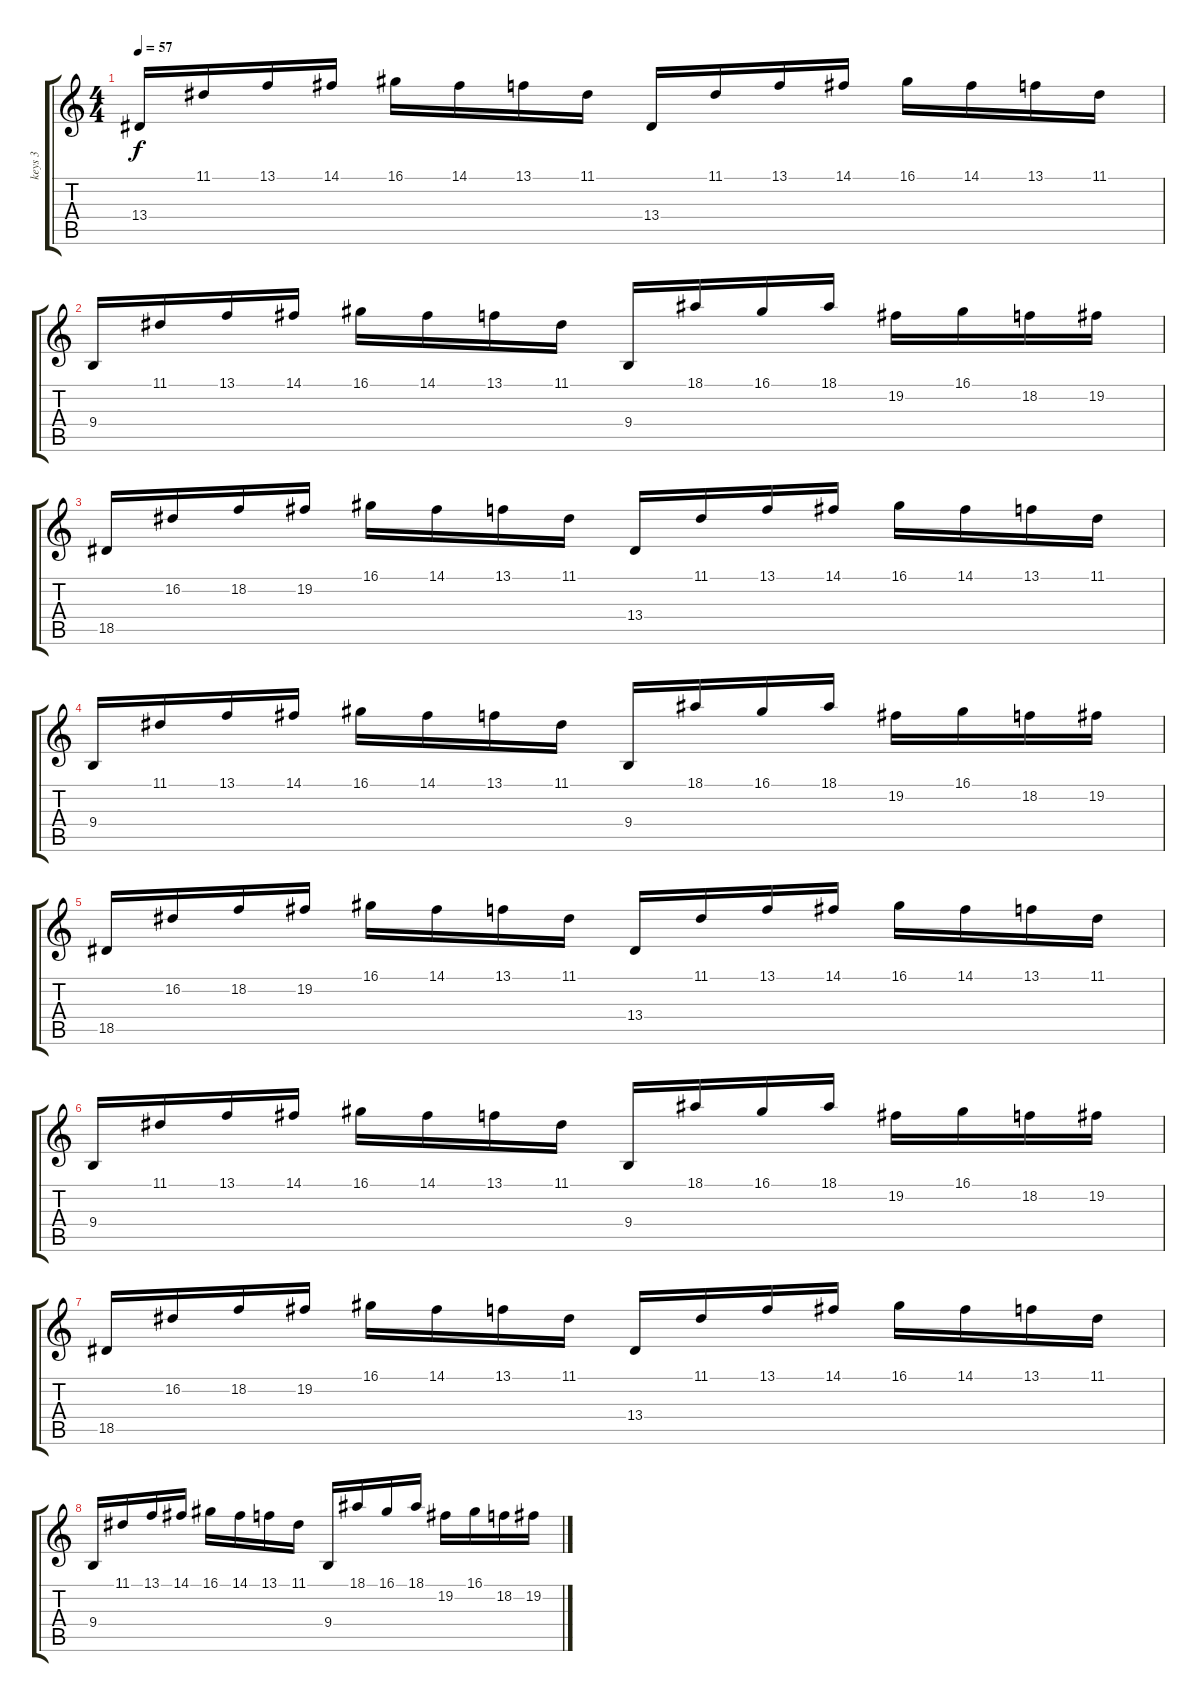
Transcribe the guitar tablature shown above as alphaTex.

\track ("keys 3" "keys 3") {instrument celesta}
\staff {score tabs}
\tuning (E4 B3 G3 D3 A2 E2) {hide}
\ts (4 4)
\tempo 57
\clef g2
\ks c
13.4.16{dy f instrument celesta} 11.1.16 13.1.16 14.1.16 16.1.16 14.1.16 13.1.16 11.1.16 13.4.16 11.1.16 13.1.16 14.1.16 16.1.16 14.1.16 13.1.16 11.1.16 |
9.4.16 11.1.16 13.1.16 14.1.16 16.1.16 14.1.16 13.1.16 11.1.16 9.4.16 18.1.16 16.1.16 18.1.16 19.2.16 16.1.16 18.2.16 19.2.16 |
18.5.16 16.2.16 18.2.16 19.2.16 16.1.16 14.1.16 13.1.16 11.1.16 13.4.16 11.1.16 13.1.16 14.1.16 16.1.16 14.1.16 13.1.16 11.1.16 |
9.4.16 11.1.16 13.1.16 14.1.16 16.1.16 14.1.16 13.1.16 11.1.16 9.4.16 18.1.16 16.1.16 18.1.16 19.2.16 16.1.16 18.2.16 19.2.16 |
18.5.16 16.2.16 18.2.16 19.2.16 16.1.16 14.1.16 13.1.16 11.1.16 13.4.16 11.1.16 13.1.16 14.1.16 16.1.16 14.1.16 13.1.16 11.1.16 |
9.4.16 11.1.16 13.1.16 14.1.16 16.1.16 14.1.16 13.1.16 11.1.16 9.4.16 18.1.16 16.1.16 18.1.16 19.2.16 16.1.16 18.2.16 19.2.16 |
18.5.16 16.2.16 18.2.16 19.2.16 16.1.16 14.1.16 13.1.16 11.1.16 13.4.16 11.1.16 13.1.16 14.1.16 16.1.16 14.1.16 13.1.16 11.1.16 |
9.4.16 11.1.16 13.1.16 14.1.16 16.1.16 14.1.16 13.1.16 11.1.16 9.4.16 18.1.16 16.1.16 18.1.16 19.2.16 16.1.16 18.2.16 19.2.16
